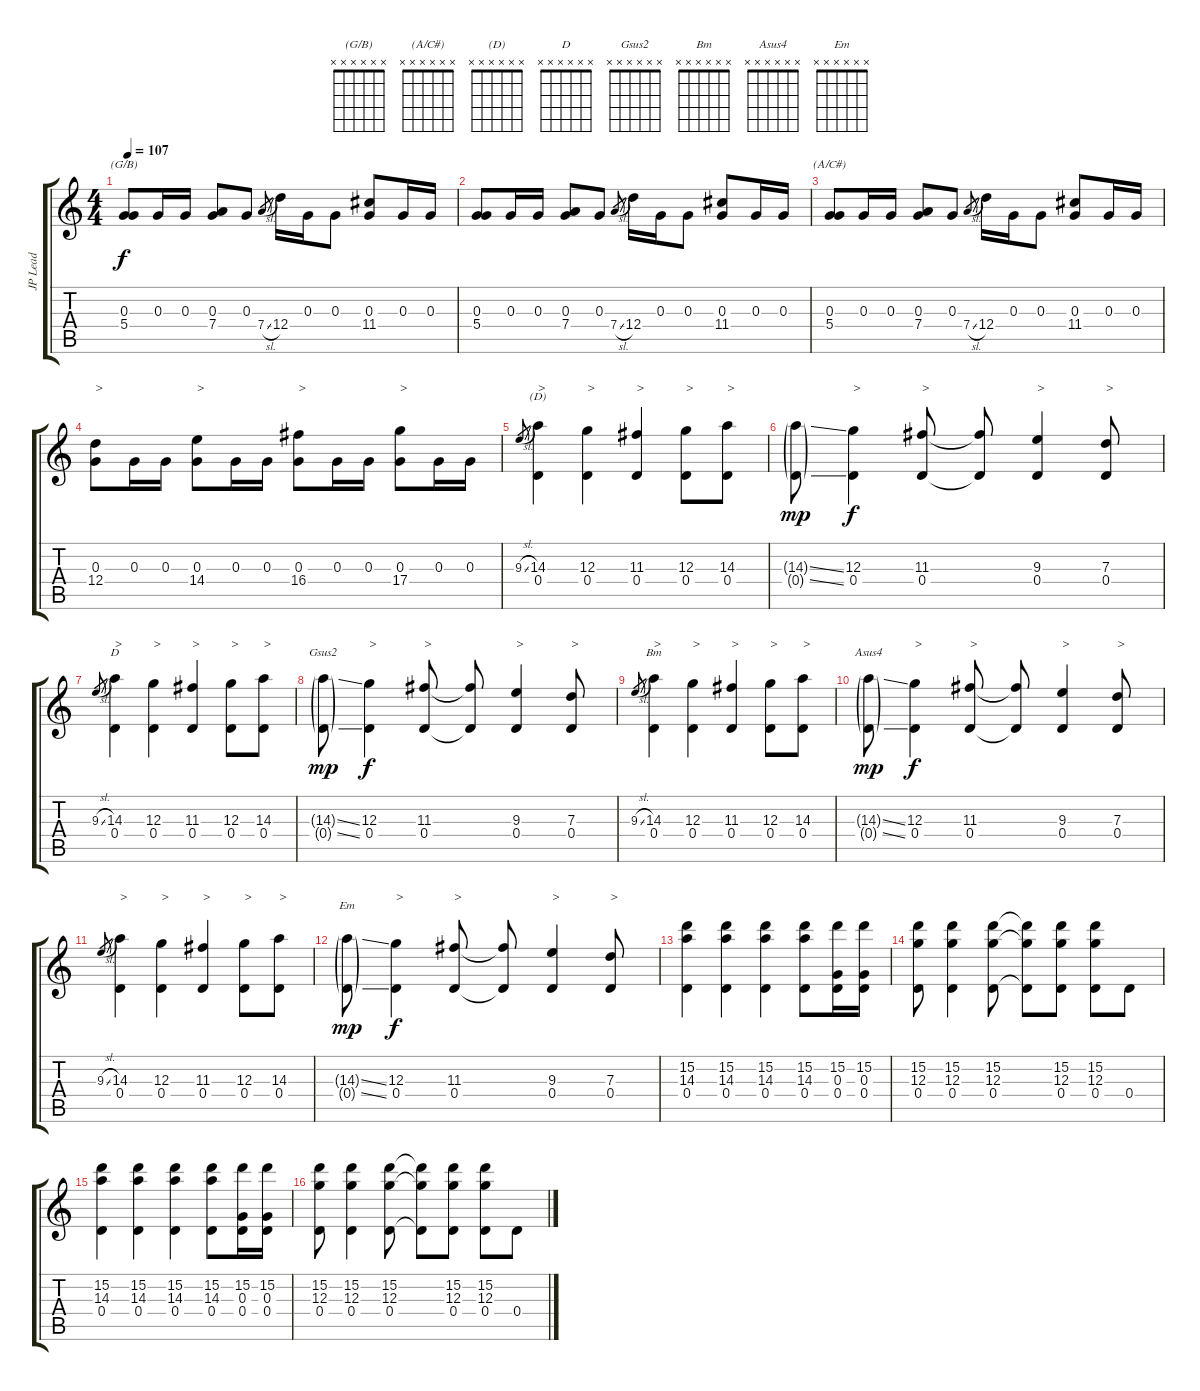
\track ("JP Lead" "JP Lead") {instrument electricguitarmuted}
\staff {score tabs}
\tuning (E4 B3 G3 D3 A2 E2) {hide}
\chord ("(G/B)" x x x x x x) {firstfret 0}
\chord ("(A/C#)" x x x x x x) {firstfret 0}
\chord ("(D)" x x x x x x) {firstfret 0}
\chord ("D" x x x x x x) {firstfret 0}
\chord ("Gsus2" x x x x x x) {firstfret 0}
\chord ("Bm" x x x x x x) {firstfret 0}
\chord ("Asus4" x x x x x x) {firstfret 0}
\chord ("Em" x x x x x x) {firstfret 0}
\ts (4 4)
\tempo 107
\clef g2
\ks c
(0.3 5.4).8{ch "(G/B)" dy f} 0.3.16 0.3.16 (0.3 7.4).8 0.3.8 7.4{sl}.8{gr} 12.4.16 0.3.16 0.3.8 (0.3 11.4).8 0.3.16 0.3.16 |
(0.3 5.4).8 0.3.16 0.3.16 (0.3 7.4).8 0.3.8 7.4{sl}.8{gr} 12.4.16 0.3.16 0.3.8 (0.3 11.4).8 0.3.16 0.3.16 |
(0.3 5.4).8{ch "(A/C#)"} 0.3.16 0.3.16 (0.3 7.4).8 0.3.8 7.4{sl}.8{gr} 12.4.16 0.3.16 0.3.8 (0.3 11.4).8 0.3.16 0.3.16 |
(0.3 12.4).8{txt ">"} 0.3.16 0.3.16 (0.3 14.4).8{txt ">"} 0.3.16 0.3.16 (0.3 16.4).8{txt ">"} 0.3.16 0.3.16 (0.3 17.4).8{txt ">"} 0.3.16 0.3.16 |
9.3{sl}.8{gr} (14.3 0.4).4{ch "(D)" txt ">"} (12.3 0.4).4{txt ">"} (11.3 0.4).4{txt ">"} (12.3 0.4).8{txt ">"} (14.3 0.4).8{txt ">"} |
(14.3{ss g} 0.4{ss g}).8{dy mp} (12.3 0.4).4{txt ">" dy f} (11.3 0.4).8{txt ">"} (11.3{t} 0.4{t}).8 (9.3 0.4).4{txt ">"} (7.3 0.4).8{txt ">"} |
9.3{sl}.8{gr} (14.3 0.4).4{ch "D" txt ">"} (12.3 0.4).4{txt ">"} (11.3 0.4).4{txt ">"} (12.3 0.4).8{txt ">"} (14.3 0.4).8{txt ">"} |
(14.3{ss g} 0.4{ss g}).8{ch "Gsus2" dy mp} (12.3 0.4).4{txt ">" dy f} (11.3 0.4).8{txt ">"} (11.3{t} 0.4{t}).8 (9.3 0.4).4{txt ">"} (7.3 0.4).8{txt ">"} |
9.3{sl}.8{gr} (14.3 0.4).4{ch "Bm" txt ">"} (12.3 0.4).4{txt ">"} (11.3 0.4).4{txt ">"} (12.3 0.4).8{txt ">"} (14.3 0.4).8{txt ">"} |
(14.3{ss g} 0.4{ss g}).8{ch "Asus4" dy mp} (12.3 0.4).4{txt ">" dy f} (11.3 0.4).8{txt ">"} (11.3{t} 0.4{t}).8 (9.3 0.4).4{txt ">"} (7.3 0.4).8{txt ">"} |
9.3{sl}.8{gr} (14.3 0.4).4{txt ">"} (12.3 0.4).4{txt ">"} (11.3 0.4).4{txt ">"} (12.3 0.4).8{txt ">"} (14.3 0.4).8{txt ">"} |
(14.3{ss g} 0.4{ss g}).8{ch "Em" dy mp} (12.3 0.4).4{txt ">" dy f} (11.3 0.4).8{txt ">"} (11.3{t} 0.4{t}).8 (9.3 0.4).4{txt ">"} (7.3 0.4).8{txt ">"} |
(15.2 14.3 0.4).4 (15.2 14.3 0.4).4 (15.2 14.3 0.4).4 (15.2 14.3 0.4).8 (15.2 0.3 0.4).16 (15.2 0.3 0.4).16 |
(15.2 12.3 0.4).8 (15.2 12.3 0.4).4 (15.2 12.3 0.4).8 (15.2{t} 12.3{t} 0.4{t}).8 (15.2 12.3 0.4).8 (15.2 12.3 0.4).8 0.4.8 |
(15.2 14.3 0.4).4 (15.2 14.3 0.4).4 (15.2 14.3 0.4).4 (15.2 14.3 0.4).8 (15.2 0.3 0.4).16 (15.2 0.3 0.4).16 |
(15.2 12.3 0.4).8 (15.2 12.3 0.4).4 (15.2 12.3 0.4).8 (15.2{t} 12.3{t} 0.4{t}).8 (15.2 12.3 0.4).8 (15.2 12.3 0.4).8 0.4.8
